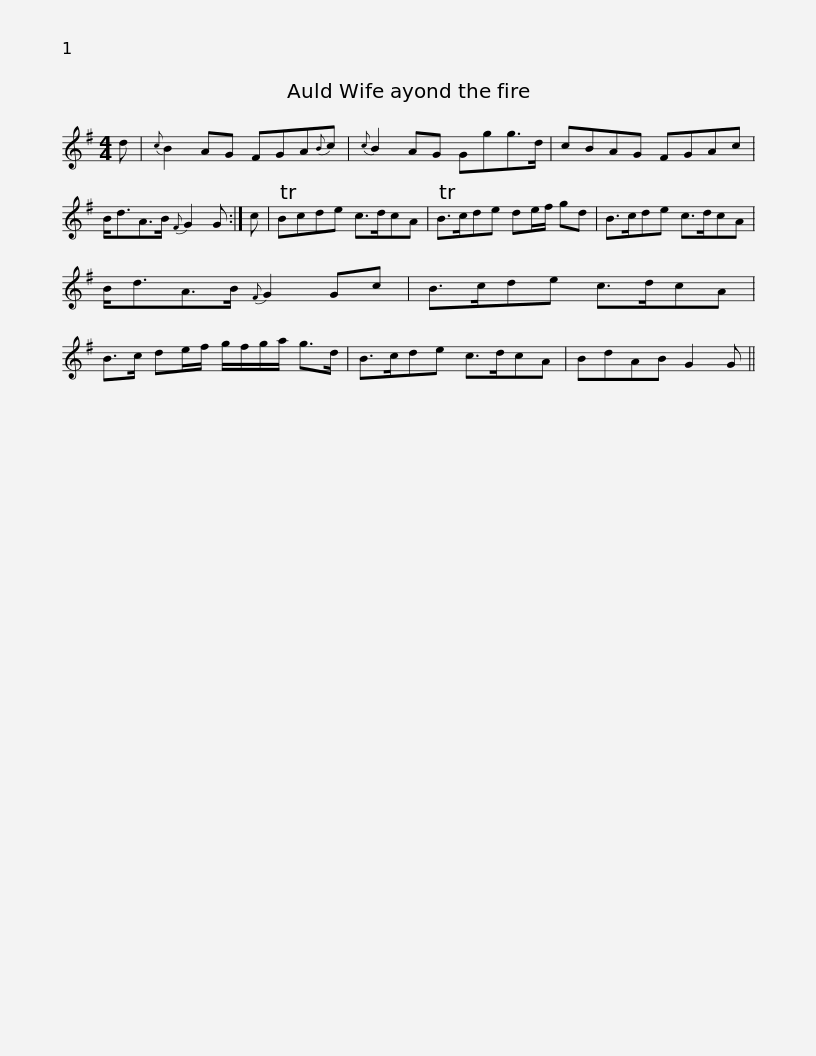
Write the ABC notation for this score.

X:1
L:1/8
M:4/4
I:linebreak $
K:G
V:1 treble
V:1
 d |{c} B2 AG FGA{B}c |{c} B2 AG Ggg>d | cBAG FGAc | B<dA>B{F} G2 G :| %5
 c |$ TBcde c>dcA | TB>cde de/f/ gd | B>cde c>dcA | B<dA>B{F} G2 Gc | %10
 B>cde c>dcA |$ B>c de/f/ g/f/g/a/ g>d | B>cde c>dcA | BdAB G2 G || %14
